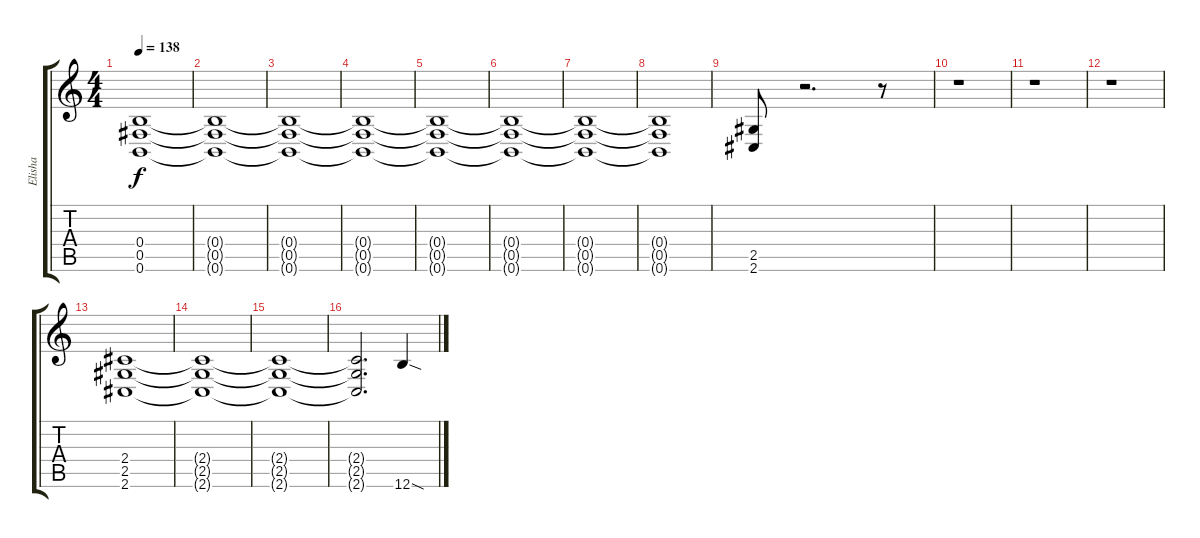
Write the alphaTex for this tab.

\track ("Elisha" "Elisha") {instrument overdrivenguitar}
\staff {score tabs}
\tuning (Db4 Ab3 E3 B2 Gb2 B1) {hide}
\ts (4 4)
\tempo 138
\clef g2
\ks c
(0.4 0.5 0.6).1{dy f} |
(0.4{t} 0.5{t} 0.6{t}).1 |
(0.4{t} 0.5{t} 0.6{t}).1 |
(0.4{t} 0.5{t} 0.6{t}).1 |
(0.4{t} 0.5{t} 0.6{t}).1 |
(0.4{t} 0.5{t} 0.6{t}).1 |
(0.4{t} 0.5{t} 0.6{t}).1 |
(0.4{t} 0.5{t} 0.6{t}).1 |
(2.5 2.6).8 r.2{d} r.8 |
r.1 |
r.1 |
r.1 |
(2.4 2.5 2.6).1 |
(2.4{t} 2.5{t} 2.6{t}).1 |
(2.4{t} 2.5{t} 2.6{t}).1 |
(2.4{t} 2.5{t} 2.6{t}).2{d} 12.6{sod}.4
